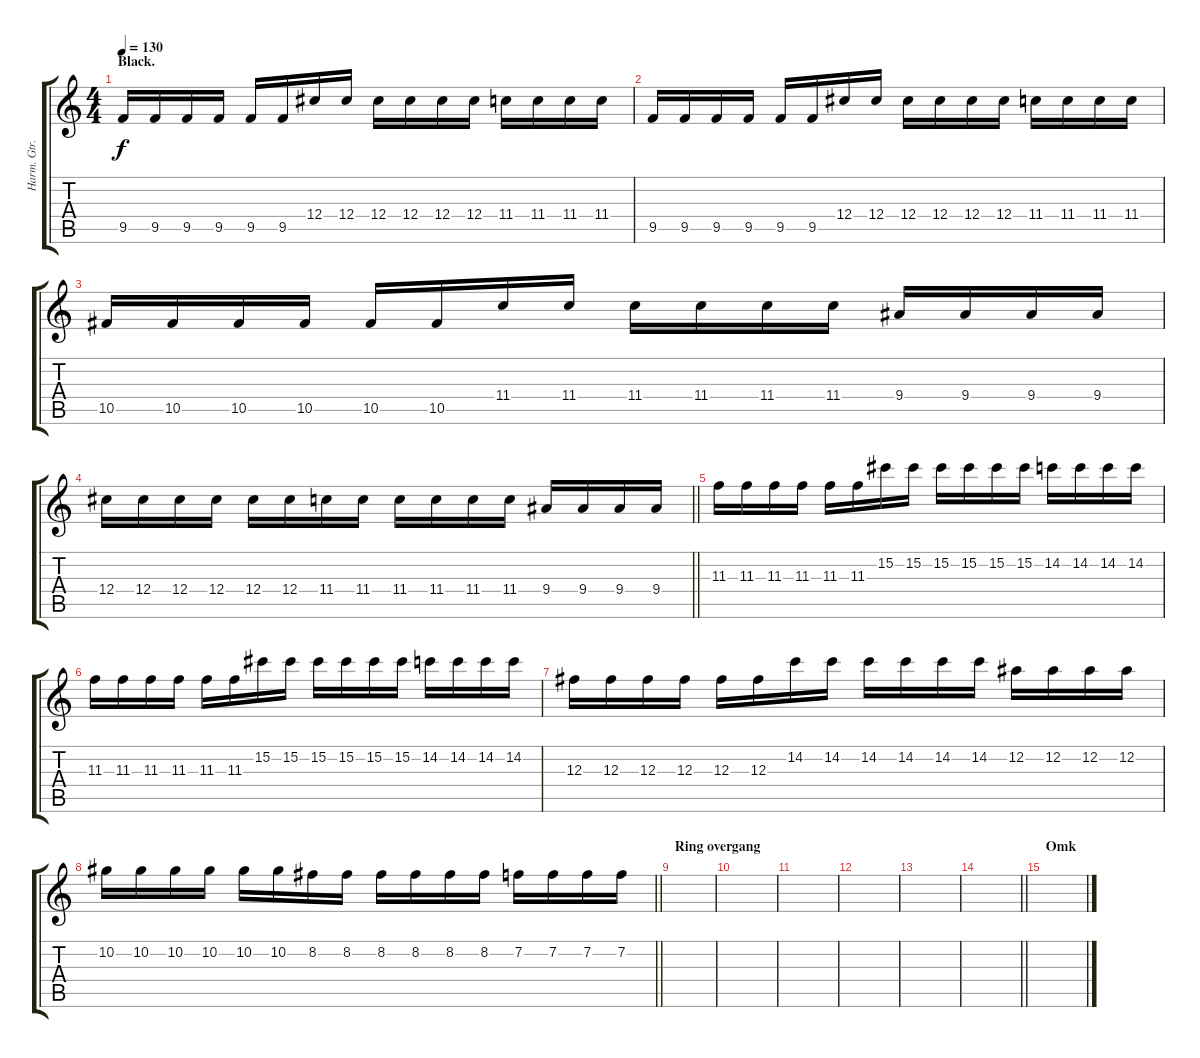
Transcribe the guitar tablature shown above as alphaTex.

\track ("Harm. Gtr." "Harm. Gtr.") {instrument distortionguitar}
\staff {score tabs}
\tuning (Eb4 Bb3 Gb3 Db3 Ab2 Eb2) {hide}
\ts (4 4)
\section ("" "Black.")
\tempo 130
\clef g2
\ks c
9.5.16{dy f} 9.5.16 9.5.16 9.5.16 9.5.16 9.5.16 12.4.16 12.4.16 12.4.16 12.4.16 12.4.16 12.4.16 11.4.16 11.4.16 11.4.16 11.4.16 |
9.5.16 9.5.16 9.5.16 9.5.16 9.5.16 9.5.16 12.4.16 12.4.16 12.4.16 12.4.16 12.4.16 12.4.16 11.4.16 11.4.16 11.4.16 11.4.16 |
10.5.16 10.5.16 10.5.16 10.5.16 10.5.16 10.5.16 11.4.16 11.4.16 11.4.16 11.4.16 11.4.16 11.4.16 9.4.16 9.4.16 9.4.16 9.4.16 |
\barLineRight lightlight
12.4.16 12.4.16 12.4.16 12.4.16 12.4.16 12.4.16 11.4.16 11.4.16 11.4.16 11.4.16 11.4.16 11.4.16 9.4.16 9.4.16 9.4.16 9.4.16 |
11.3.16 11.3.16 11.3.16 11.3.16 11.3.16 11.3.16 15.2.16 15.2.16 15.2.16 15.2.16 15.2.16 15.2.16 14.2.16 14.2.16 14.2.16 14.2.16 |
11.3.16 11.3.16 11.3.16 11.3.16 11.3.16 11.3.16 15.2.16 15.2.16 15.2.16 15.2.16 15.2.16 15.2.16 14.2.16 14.2.16 14.2.16 14.2.16 |
12.3.16 12.3.16 12.3.16 12.3.16 12.3.16 12.3.16 14.2.16 14.2.16 14.2.16 14.2.16 14.2.16 14.2.16 12.2.16 12.2.16 12.2.16 12.2.16 |
\barLineRight lightlight
10.2.16 10.2.16 10.2.16 10.2.16 10.2.16 10.2.16 8.2.16 8.2.16 8.2.16 8.2.16 8.2.16 8.2.16 7.2.16 7.2.16 7.2.16 7.2.16 |
\section ("" "Ring overgang")
|
|
|
|
|
\barLineRight lightlight
|
\section ("" "Omk")
